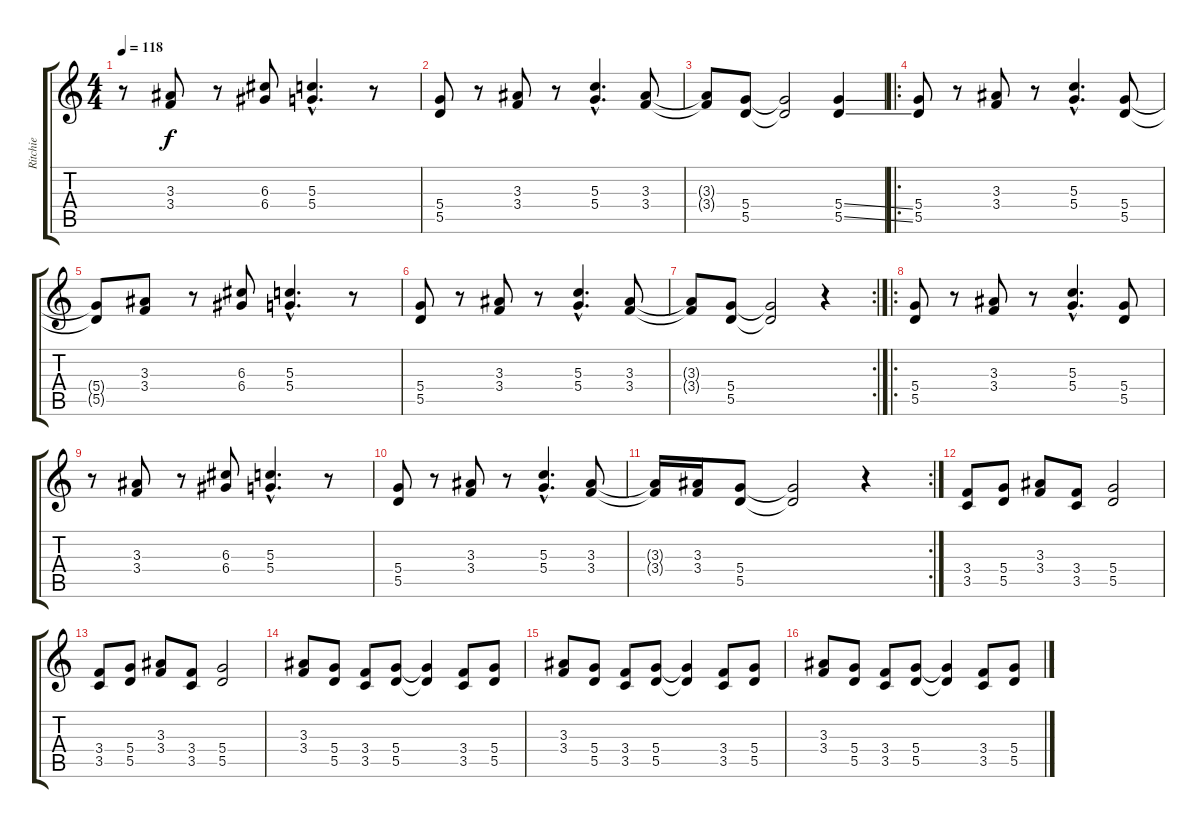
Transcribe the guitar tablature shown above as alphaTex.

\track ("Ritchie" "Ritchie") {instrument overdrivenguitar}
\staff {score tabs}
\tuning (E4 B3 G3 D3 A2 E2) {hide}
\ts (4 4)
\tempo 118
\clef g2
\ks c
r.8{dy f} (3.3 3.4).8 r.8 (6.3 6.4).8 (5.3{hac} 5.4{hac}).4{d} r.8 |
(5.4 5.5).8 r.8 (3.3 3.4).8 r.8 (5.3{hac} 5.4{hac}).4{d} (3.3 3.4).8 |
(3.3{t} 3.4{t}).8 (5.4 5.5).8 (5.4{t} 5.5{t}).2 (5.4{ss} 5.5{ss}).4 |
\ro
(5.4 5.5).8 r.8 (3.3 3.4).8 r.8 (5.3{hac} 5.4{hac}).4{d} (5.4 5.5).8 |
(5.4{t} 5.5{t}).8 (3.3 3.4).8 r.8 (6.3 6.4).8 (5.3{hac} 5.4{hac}).4{d} r.8 |
(5.4 5.5).8 r.8 (3.3 3.4).8 r.8 (5.3{hac} 5.4{hac}).4{d} (3.3 3.4).8 |
\rc 2
(3.3{t} 3.4{t}).8 (5.4 5.5).8 (5.4{t} 5.5{t}).2 r.4 |
\ro
(5.4 5.5).8 r.8 (3.3 3.4).8 r.8 (5.3{hac} 5.4{hac}).4{d} (5.4 5.5).8 |
r.8 (3.3 3.4).8 r.8 (6.3 6.4).8 (5.3{hac} 5.4{hac}).4{d} r.8 |
(5.4 5.5).8 r.8 (3.3 3.4).8 r.8 (5.3{hac} 5.4{hac}).4{d} (3.3 3.4).8 |
\rc 2
(3.3{t} 3.4{t}).16 (3.3 3.4).16 (5.4 5.5).8 (5.4{t} 5.5{t}).2 r.4 |
(3.4 3.5).8 (5.4 5.5).8 (3.3 3.4).8 (3.4 3.5).8 (5.4 5.5).2 |
(3.4 3.5).8 (5.4 5.5).8 (3.3 3.4).8 (3.4 3.5).8 (5.4 5.5).2 |
(3.3 3.4).8 (5.4 5.5).8 (3.4 3.5).8 (5.4 5.5).8 (5.4{t} 5.5{t}).4 (3.4 3.5).8 (5.4 5.5).8 |
(3.3 3.4).8 (5.4 5.5).8 (3.4 3.5).8 (5.4 5.5).8 (5.4{t} 5.5{t}).4 (3.4 3.5).8 (5.4 5.5).8 |
(3.3 3.4).8 (5.4 5.5).8 (3.4 3.5).8 (5.4 5.5).8 (5.4{t} 5.5{t}).4 (3.4 3.5).8 (5.4 5.5).8
